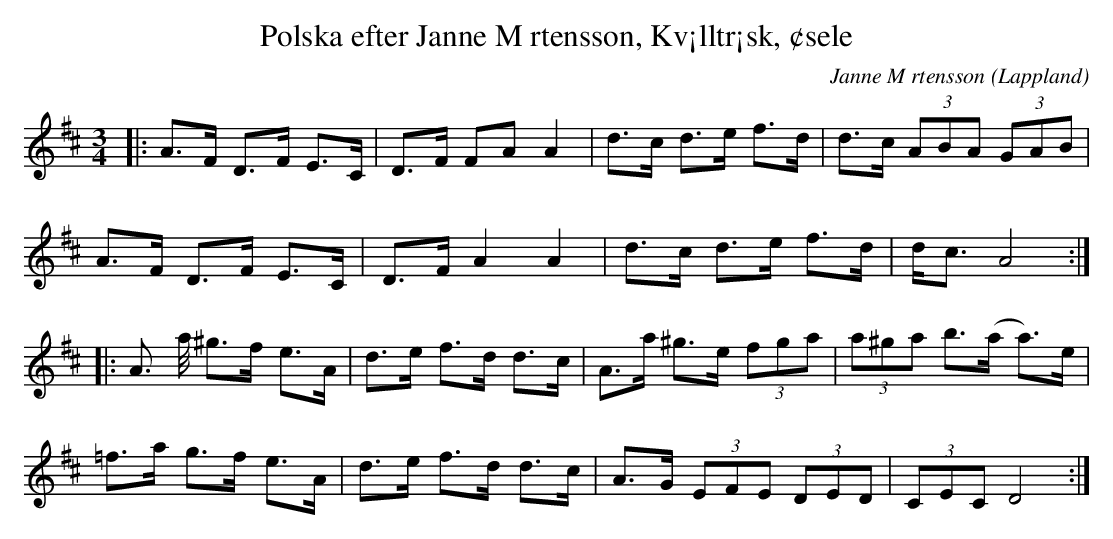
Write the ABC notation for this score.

X:1
T:Polska efter Janne M rtensson, Kv¡lltr¡sk, ¢sele
C:Janne M rtensson
O: Lappland
M:3/4
L:1/8
K:D
|: A>F D>F E>C | D>F FA A2 | d>c d>e f>d | d>c (3ABA (3GAB |
   A>F D>F E>C | D>F A2 A2 | d>c d>e f>d | d<c A4 :|
|: A> a/2 ^g>f e>A | d>e f>d d>c | A>a ^g>e (3fga | (3a^ga b>(a a)>e |
   =f>a g>f e>A | d>e f>d d>c | A>G (3EFE (3DED | (3CEC D4 :|
